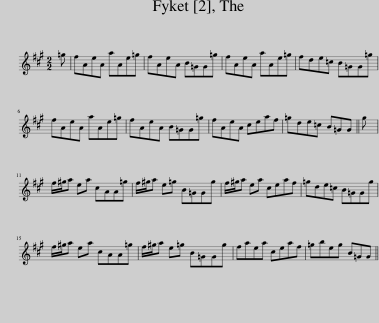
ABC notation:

X:1
L:1/8
M:2/2
I:linebreak $
K:A
V:1 treble
V:1
 =g | fAeA aAe=g | fAeA B=GG=g | fAeA aAe=g | fde=c B=GG=g |$ %5
 fAeA aAe=g | fAeA B=GG=g | fAeA ceaf | =gde=c B=GG || g |$ %10
 f/^g/a ea cAA=g | f/^g/a e=g B=GGg | f/^g/a ea ceaf | =gde=c B=GGg |$ f/^g/a ea cAA=g | %15
 f/^g/a e=g B=GGg | faea ceaf | =gbeg B=GG || %18
